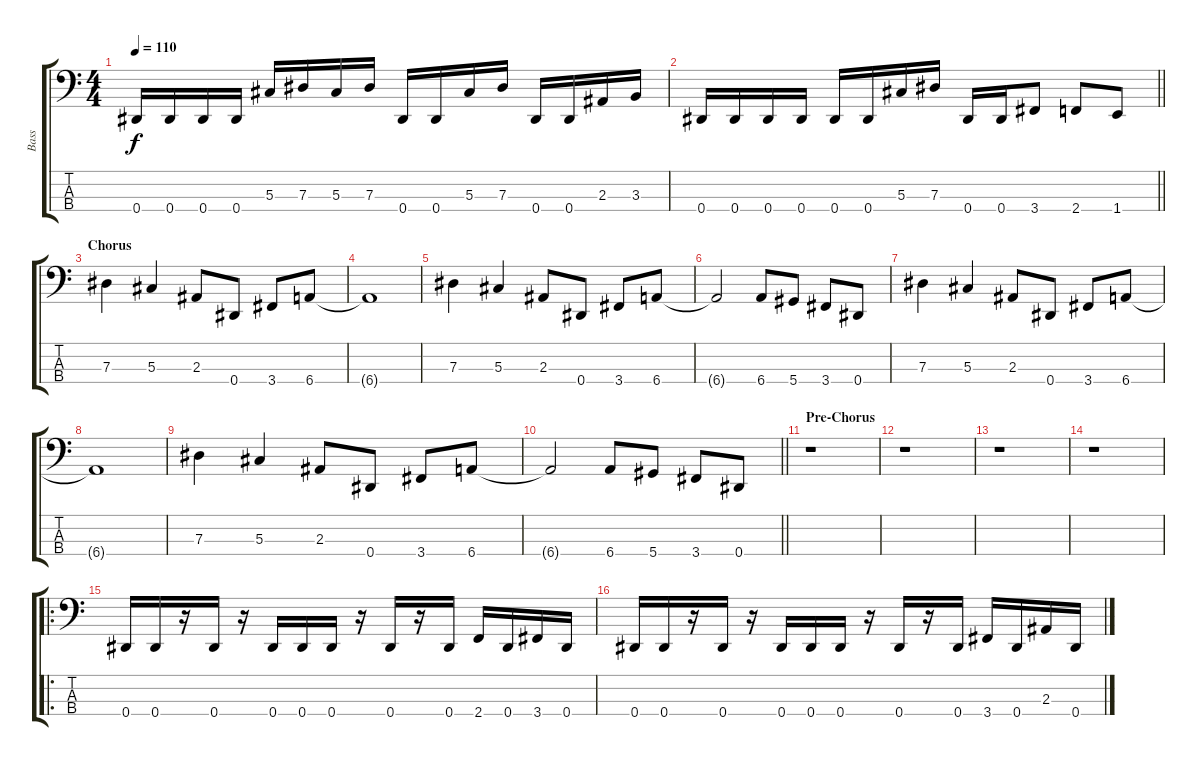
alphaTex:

\track ("Bass" "Bass") {instrument electricbassfinger}
\staff {score tabs}
\tuning (Gb2 Db2 Ab1 Eb1) {hide}
\ts (4 4)
\tempo 110
\clef f4
\ks c
0.4.16{dy f} 0.4.16 0.4.16 0.4.16 5.3.16 7.3.16 5.3.16 7.3.16 0.4.16 0.4.16 5.3.16 7.3.16 0.4.16 0.4.16 2.3.16 3.3.16 |
\barLineRight lightlight
0.4.16 0.4.16 0.4.16 0.4.16 0.4.16 0.4.16 5.3.16 7.3.16 0.4.16 0.4.16 3.4.8 2.4.8 1.4.8 |
\section ("" "Chorus")
7.3.4 5.3.4 2.3.8 0.4.8 3.4.8 6.4.8 |
6.4{t}.1 |
7.3.4 5.3.4 2.3.8 0.4.8 3.4.8 6.4.8 |
6.4{t}.2 6.4.8 5.4.8 3.4.8 0.4.8 |
7.3.4 5.3.4 2.3.8 0.4.8 3.4.8 6.4.8 |
6.4{t}.1 |
7.3.4 5.3.4 2.3.8 0.4.8 3.4.8 6.4.8 |
\barLineRight lightlight
6.4{t}.2 6.4.8 5.4.8 3.4.8 0.4.8 |
\section ("" "Pre-Chorus")
r.1 |
r.1 |
r.1 |
r.1 |
\ro
0.4.16 0.4.16 r.16 0.4.16 r.16 0.4.16 0.4.16 0.4.16 r.16 0.4.16 r.16 0.4.16 2.4.16 0.4.16 3.4.16 0.4.16 |
0.4.16 0.4.16 r.16 0.4.16 r.16 0.4.16 0.4.16 0.4.16 r.16 0.4.16 r.16 0.4.16 3.4.16 0.4.16 2.3.16 0.4.16
